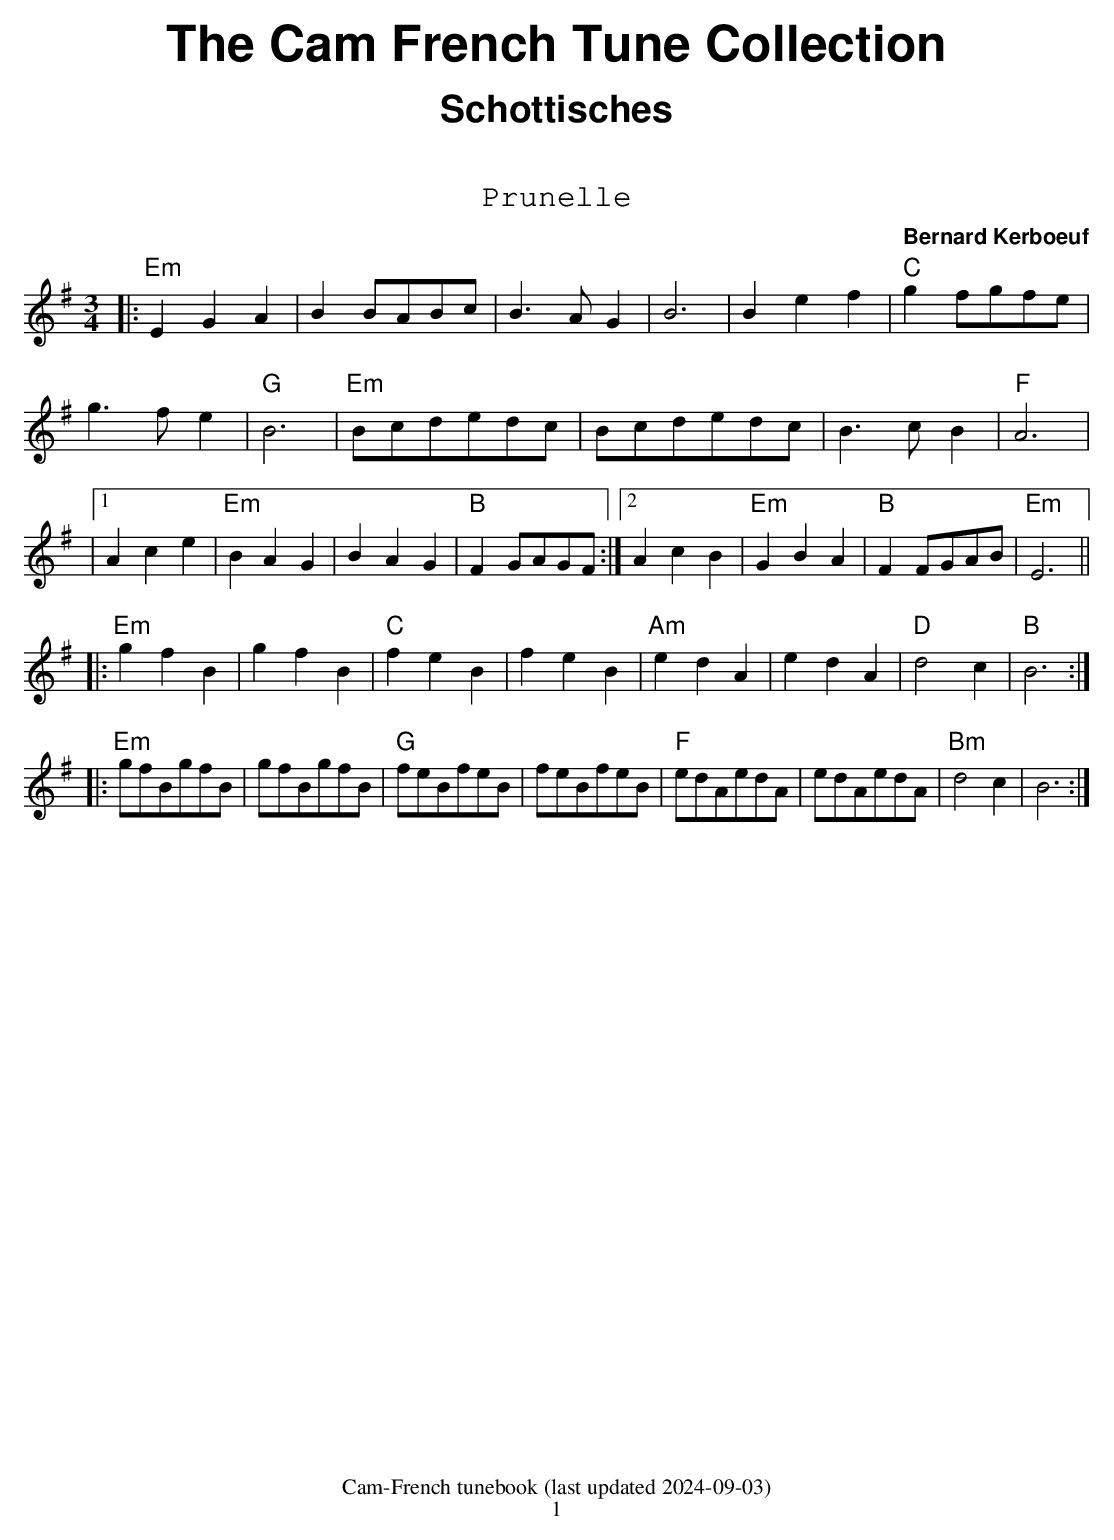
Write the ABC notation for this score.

X:1
T:Prunelle
C:Bernard Kerboeuf
M:3/4
L:1/4
K:Em
|:"Em"EGA|BB/2A/2B/2c/2|B>AG|B3|Bef|"C"gf/2g/2f/2e/2|
g>fe|"G"B3|"Em"B/2c/2d/2e/2d/2c/2|B/2c/2d/2e/2d/2c/2|B>cB|"F"A3|
|1Ace|"Em"BAG|BAG|"B"FG/2A/2G/2F/2:|2AcB|"Em"GBA|"B"FF/2G/2A/2B/2|"Em"E3||
|:"Em"gfB|gfB|"C"feB|feB|"Am"edA|edA|"D"d2c|"B"B3:|
|:"Em"g/2f/2B/2g/2f/2B/2|g/2f/2B/2g/2f/2B/2|"G"f/2e/2B/2f/2e/2B/2|f/2e/2B/2f/2e/2B/2|"F"e/2d/2A/2e/2d/2A/2|e/2d/2A/2e/2d/2A/2|"Bm"d2c|B3:|
